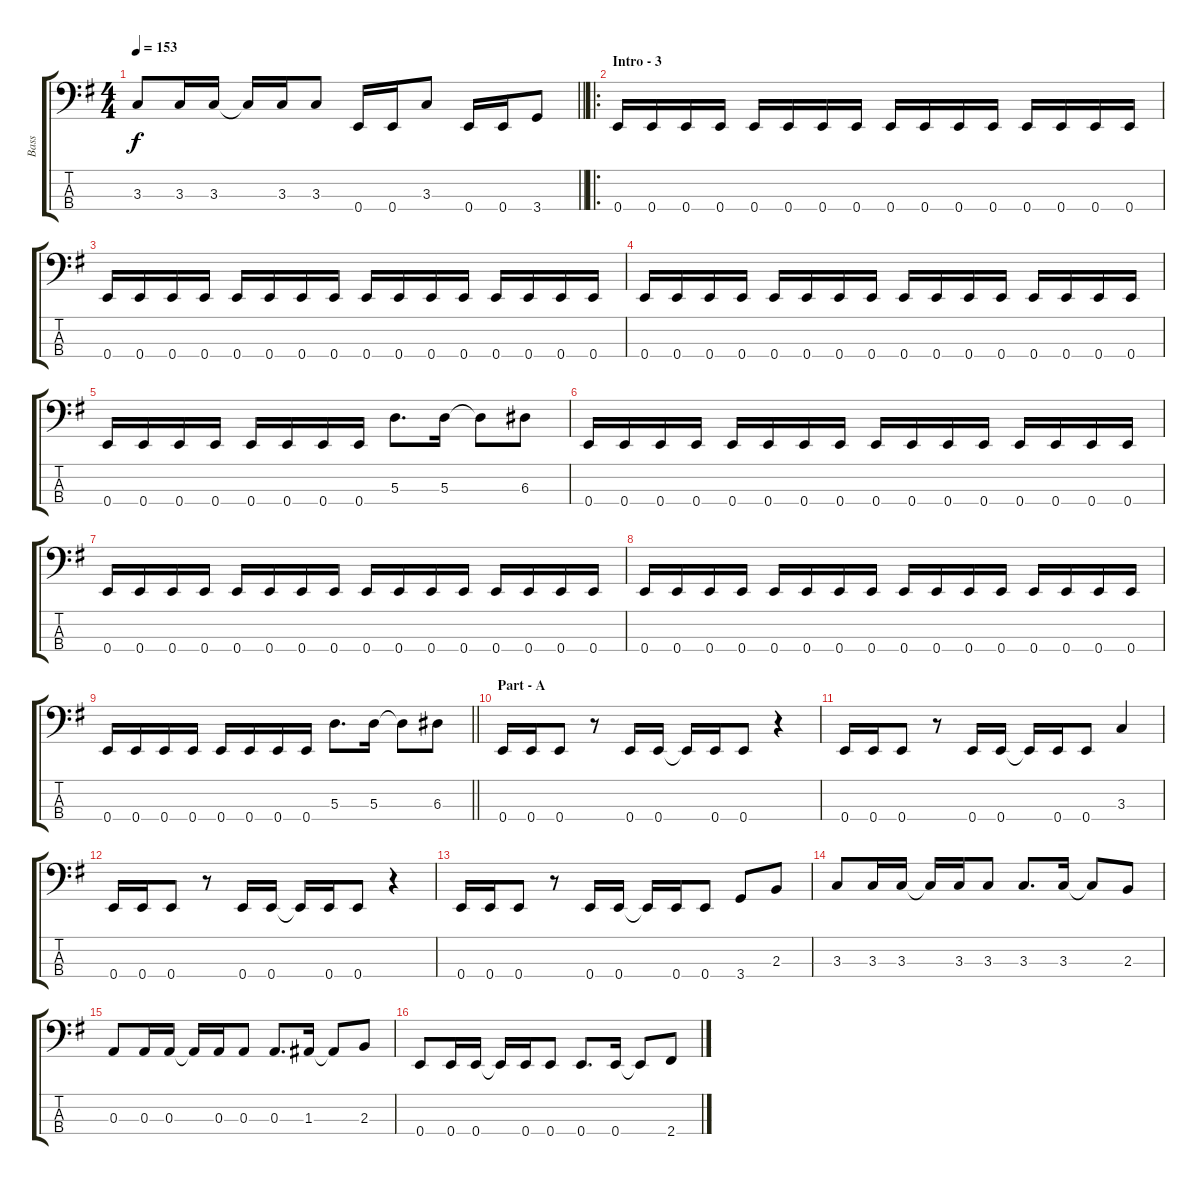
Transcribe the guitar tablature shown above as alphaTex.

\track ("Bass" "Bass") {instrument electricbassfinger}
\staff {score tabs}
\tuning (G2 D2 A1 E1) {hide}
\ts (4 4)
\tempo 153
\clef f4
\barLineRight lightlight
\ks g
3.3.8{dy f} 3.3.16 3.3.16 3.3{t}.16 3.3.16 3.3.8 0.4.16 0.4.16 3.3.8 0.4.16 0.4.16 3.4.8 |
\ro
\section ("" "Intro - 3")
0.4.16 0.4.16 0.4.16 0.4.16 0.4.16 0.4.16 0.4.16 0.4.16 0.4.16 0.4.16 0.4.16 0.4.16 0.4.16 0.4.16 0.4.16 0.4.16 |
0.4.16 0.4.16 0.4.16 0.4.16 0.4.16 0.4.16 0.4.16 0.4.16 0.4.16 0.4.16 0.4.16 0.4.16 0.4.16 0.4.16 0.4.16 0.4.16 |
0.4.16 0.4.16 0.4.16 0.4.16 0.4.16 0.4.16 0.4.16 0.4.16 0.4.16 0.4.16 0.4.16 0.4.16 0.4.16 0.4.16 0.4.16 0.4.16 |
0.4.16 0.4.16 0.4.16 0.4.16 0.4.16 0.4.16 0.4.16 0.4.16 5.3.8{d} 5.3.16 5.3{t}.8 6.3.8 |
0.4.16 0.4.16 0.4.16 0.4.16 0.4.16 0.4.16 0.4.16 0.4.16 0.4.16 0.4.16 0.4.16 0.4.16 0.4.16 0.4.16 0.4.16 0.4.16 |
0.4.16 0.4.16 0.4.16 0.4.16 0.4.16 0.4.16 0.4.16 0.4.16 0.4.16 0.4.16 0.4.16 0.4.16 0.4.16 0.4.16 0.4.16 0.4.16 |
0.4.16 0.4.16 0.4.16 0.4.16 0.4.16 0.4.16 0.4.16 0.4.16 0.4.16 0.4.16 0.4.16 0.4.16 0.4.16 0.4.16 0.4.16 0.4.16 |
\barLineRight lightlight
0.4.16 0.4.16 0.4.16 0.4.16 0.4.16 0.4.16 0.4.16 0.4.16 5.3.8{d} 5.3.16 5.3{t}.8 6.3.8 |
\section ("" "Part - A")
0.4.16 0.4.16 0.4.8 r.8 0.4.16 0.4.16 0.4{t}.16 0.4.16 0.4.8 r.4 |
0.4.16 0.4.16 0.4.8 r.8 0.4.16 0.4.16 0.4{t}.16 0.4.16 0.4.8 3.3.4 |
0.4.16 0.4.16 0.4.8 r.8 0.4.16 0.4.16 0.4{t}.16 0.4.16 0.4.8 r.4 |
0.4.16 0.4.16 0.4.8 r.8 0.4.16 0.4.16 0.4{t}.16 0.4.16 0.4.8 3.4.8 2.3.8 |
3.3.8 3.3.16 3.3.16 3.3{t}.16 3.3.16 3.3.8 3.3.8{d} 3.3.16 3.3{t}.8 2.3.8 |
0.3.8 0.3.16 0.3.16 0.3{t}.16 0.3.16 0.3.8 0.3.8{d} 1.3.16 1.3{t}.8 2.3.8 |
0.4.8 0.4.16 0.4.16 0.4{t}.16 0.4.16 0.4.8 0.4.8{d} 0.4.16 0.4{t}.8 2.4.8
